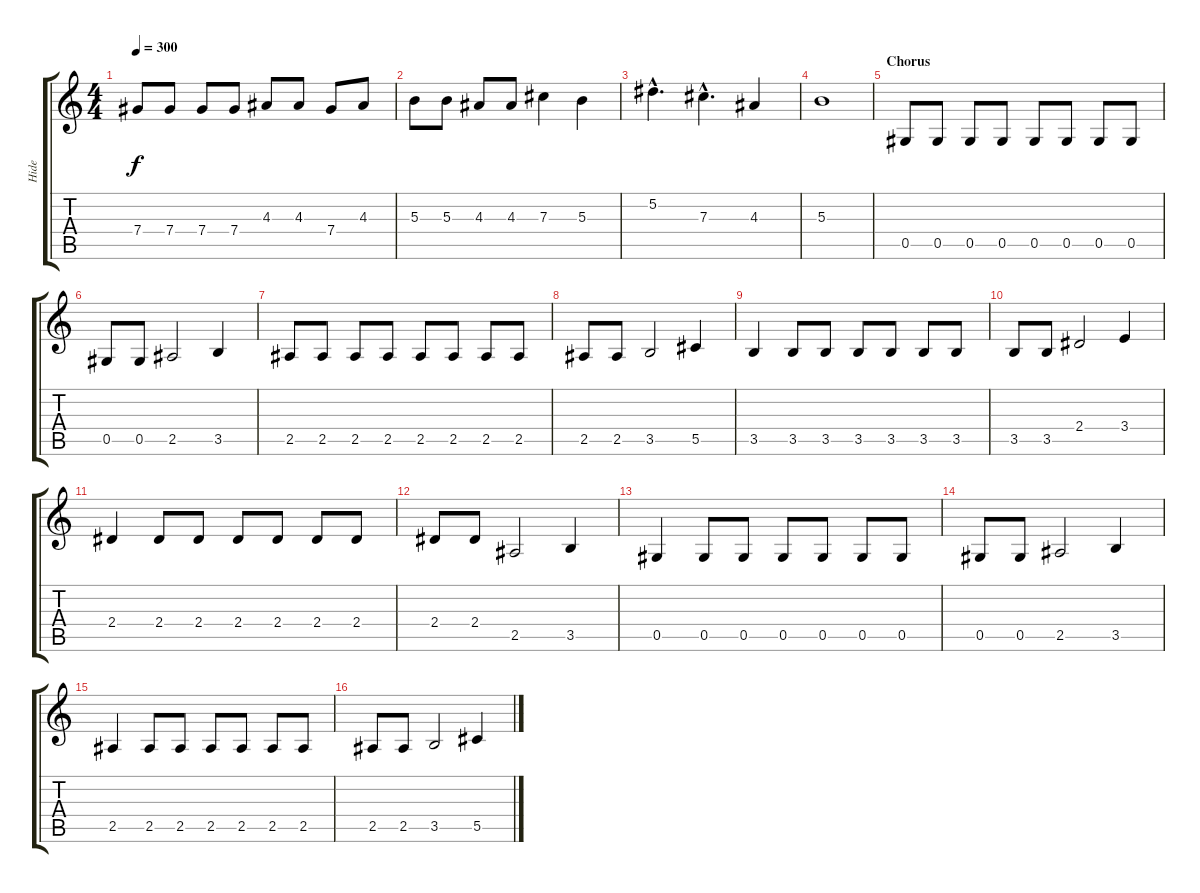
\track ("Hide" "Hide") {instrument overdrivenguitar}
\staff {score tabs}
\tuning (Eb4 Bb3 Gb3 Db3 Ab2 Eb2) {hide}
\ts (4 4)
\tempo 300
\clef g2
\ks c
7.4.8{dy f} 7.4.8 7.4.8 7.4.8 4.3.8 4.3.8 7.4.8 4.3.8 |
5.3.8 5.3.8 4.3.8 4.3.8 7.3.4 5.3.4 |
5.2{hac}.4{d} 7.3{hac}.4{d} 4.3.4 |
5.3.1 |
\section ("" "Chorus")
0.5.8 0.5.8 0.5.8 0.5.8 0.5.8 0.5.8 0.5.8 0.5.8 |
0.5.8 0.5.8 2.5.2 3.5.4 |
2.5.8 2.5.8 2.5.8 2.5.8 2.5.8 2.5.8 2.5.8 2.5.8 |
2.5.8 2.5.8 3.5.2 5.5.4 |
3.5.4 3.5.8 3.5.8 3.5.8 3.5.8 3.5.8 3.5.8 |
3.5.8 3.5.8 2.4.2 3.4.4 |
2.4.4 2.4.8 2.4.8 2.4.8 2.4.8 2.4.8 2.4.8 |
2.4.8 2.4.8 2.5.2 3.5.4 |
0.5.4 0.5.8 0.5.8 0.5.8 0.5.8 0.5.8 0.5.8 |
0.5.8 0.5.8 2.5.2 3.5.4 |
2.5.4 2.5.8 2.5.8 2.5.8 2.5.8 2.5.8 2.5.8 |
2.5.8 2.5.8 3.5.2 5.5.4
